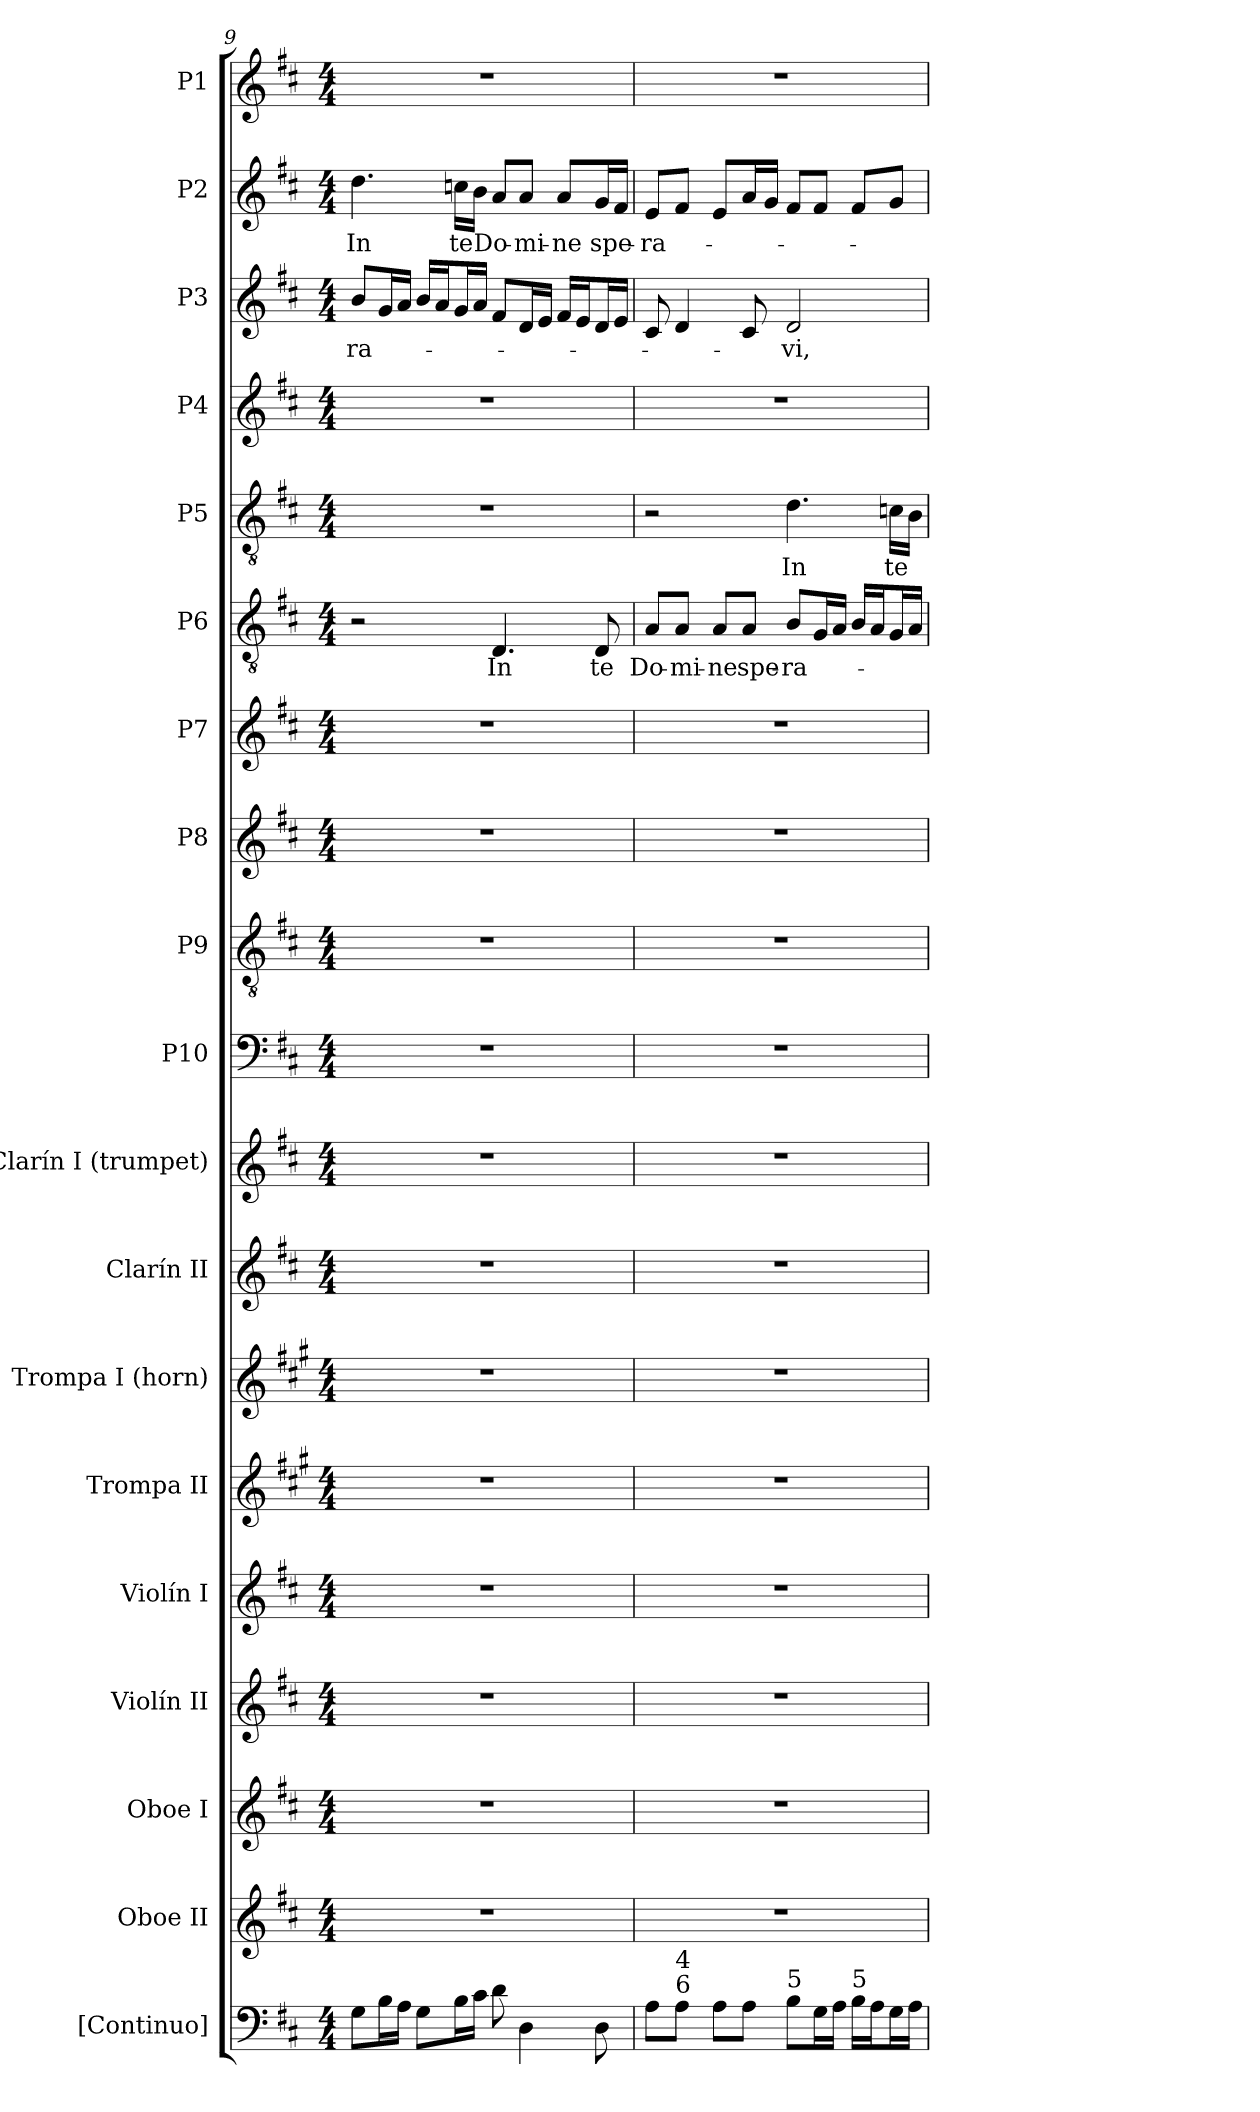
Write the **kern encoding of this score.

**kern	**kern	**kern	**kern	**kern	**kern	**kern	**kern	**kern	**kern	**kern	**kern	**kern	**kern	**text	**kern	**text	**kern	**kern	**text	**kern	**text	**kern
*part19	*part18	*part17	*part16	*part15	*part14	*part13	*part12	*part11	*part10	*part9	*part8	*part7	*part6	*part6	*part5	*part5	*part4	*part3	*part3	*part2	*part2	*part1
*staff19	*staff18	*staff17	*staff16	*staff15	*staff14	*staff13	*staff12	*staff11	*staff10	*staff9	*staff8	*staff7	*staff6	*staff6	*staff5	*staff5	*staff4	*staff3	*staff3	*staff2	*staff2	*staff1
*I"[Continuo]	*I"Oboe II	*I"Oboe I	*I"Violín II	*I"Violín I	*I"Trompa II	*I"Trompa I (horn)	*I"Clarín II	*I"Clarín I (trumpet)	*I"P10	*I"P9	*I"P8	*I"P7	*I"P6	*	*I"P5	*	*I"P4	*I"P3	*	*I"P2	*	*I"P1
*I'Cont.	*I'Ob. I	*I'Ob. I	*I'Vln. II	*I'Vln. I	*	*	*	*	*	*	*	*	*	*	*	*	*	*	*	*	*	*
*clefF4	*clefG2	*clefG2	*clefG2	*clefG2	*clefG2	*clefG2	*clefG2	*clefG2	*clefF4	*clefGv2	*clefG2	*clefG2	*clefGv2	*	*clefGv2	*	*clefG2	*clefG2	*	*clefG2	*	*clefG2
*	*	*	*	*	*ITrd4c7	*ITrd4c7	*	*	*	*ITrd7c12	*	*	*ITrd7c12	*	*ITrd7c12	*	*	*	*	*	*	*
*k[f#c#]	*k[f#c#]	*k[f#c#]	*k[f#c#]	*k[f#c#]	*k[f#c#]	*k[f#c#]	*k[f#c#]	*k[f#c#]	*k[f#c#]	*k[f#c#]	*k[f#c#]	*k[f#c#]	*k[f#c#]	*	*k[f#c#]	*	*k[f#c#]	*k[f#c#]	*	*k[f#c#]	*	*k[f#c#]
*D:	*D:	*D:	*D:	*D:	*D:	*D:	*D:	*D:	*D:	*D:	*D:	*D:	*D:	*	*D:	*	*D:	*D:	*	*D:	*	*D:
*M4/4	*M4/4	*M4/4	*M4/4	*M4/4	*M4/4	*M4/4	*M4/4	*M4/4	*M4/4	*M4/4	*M4/4	*M4/4	*M4/4	*	*M4/4	*	*M4/4	*M4/4	*	*M4/4	*	*M4/4
=9	=9	=9	=9	=9	=9	=9	=9	=9	=9	=9	=9	=9	=9	=9	=9	=9	=9	=9	=9	=9	=9	=9
!	!	!	!	!	!	!	!	!	!	!	!	!	!	!	!	!	!	!	!LO:LY:b:color=#000000	!	!	!
!	!	!	!	!	!	!	!	!	!	!	!	!	!	!	!	!	!	!	!	!	!LO:LY:b:color=#000000	!
8Gi\L	1r	1r	1r	1r	1r	1r	1r	1r	1r	1r	1r	1r	2r	.	1r	.	1r	8bi/L	-ra-	4.ddi\	In	1r
16Bi\L	.	.	.	.	.	.	.	.	.	.	.	.	.	.	.	.	.	16gi/L	.	.	.	.
16Ai\JJ	.	.	.	.	.	.	.	.	.	.	.	.	.	.	.	.	.	16ai/JJ	.	.	.	.
8Gi\L	.	.	.	.	.	.	.	.	.	.	.	.	.	.	.	.	.	16bi/LL	.	.	.	.
.	.	.	.	.	.	.	.	.	.	.	.	.	.	.	.	.	.	16ai/J	.	.	.	.
!	!	!	!	!	!	!	!	!	!	!	!	!	!	!	!	!	!	!	!	!	!LO:LY:b:color=#000000	!
16Bi\L	.	.	.	.	.	.	.	.	.	.	.	.	.	.	.	.	.	16gi/L	.	16ccni\LL	te	.
16c#i\JJ	.	.	.	.	.	.	.	.	.	.	.	.	.	.	.	.	.	16ai/JJ	.	16bi\JJ	.	.
!	!	!	!	!	!	!	!	!	!	!	!	!	!	!LO:LY:b:color=#000000	!	!	!	!	!	!	!	!
!	!	!	!	!	!	!	!	!	!	!	!	!	!	!	!	!	!	!	!	!	!LO:LY:b:color=#000000	!
8di\	.	.	.	.	.	.	.	.	.	.	.	.	4.DDi/	In	.	.	.	8f#i/L	.	8ai/L	Do-	.
!	!	!	!	!	!	!	!	!	!	!	!	!	!	!	!	!	!	!	!	!	!LO:LY:b:color=#000000	!
4Di\	.	.	.	.	.	.	.	.	.	.	.	.	.	.	.	.	.	16di/L	.	8ai/J	-mi-	.
.	.	.	.	.	.	.	.	.	.	.	.	.	.	.	.	.	.	16ei/JJ	.	.	.	.
!	!	!	!	!	!	!	!	!	!	!	!	!	!	!	!	!	!	!	!	!	!LO:LY:b:color=#000000	!
.	.	.	.	.	.	.	.	.	.	.	.	.	.	.	.	.	.	16f#i/LL	.	8ai/L	-ne	.
.	.	.	.	.	.	.	.	.	.	.	.	.	.	.	.	.	.	16ei/J	.	.	.	.
!	!	!	!	!	!	!	!	!	!	!	!	!	!	!LO:LY:b:color=#000000	!	!	!	!	!	!	!	!
!	!	!	!	!	!	!	!	!	!	!	!	!	!	!	!	!	!	!	!	!	!LO:LY:b:color=#000000	!
8Di\	.	.	.	.	.	.	.	.	.	.	.	.	8DDi/	te	.	.	.	16di/L	.	16gi/L	spe-	.
.	.	.	.	.	.	.	.	.	.	.	.	.	.	.	.	.	.	16ei/JJ	.	16f#i/JJ	.	.
=10	=10	=10	=10	=10	=10	=10	=10	=10	=10	=10	=10	=10	=10	=10	=10	=10	=10	=10	=10	=10	=10	=10
!	!	!	!	!	!	!	!	!	!	!	!	!	!	!LO:LY:b:color=#000000	!	!	!	!	!	!	!	!
!	!	!	!	!	!	!	!	!	!	!	!	!	!	!	!	!	!	!	!	!	!LO:LY:b:color=#000000	!
8Ai\L	1r	1r	1r	1r	1r	1r	1r	1r	1r	1r	1r	1r	8AAi/L	Do-	2r	.	1r	8c#i/	.	8ei/L	-ra-	1r
!LO:TX:a:t=6	!	!	!	!	!	!	!	!	!	!	!	!	!	!	!	!	!	!	!	!	!	!
!LO:TX:a:t=4	!	!	!	!	!	!	!	!	!	!	!	!	!	!	!	!	!	!	!	!	!	!
!	!	!	!	!	!	!	!	!	!	!	!	!	!	!LO:LY:b:color=#000000	!	!	!	!	!	!	!	!
8Ai\J	.	.	.	.	.	.	.	.	.	.	.	.	8AAi/J	-mi-	.	.	.	4di/	.	8f#i/J	.	.
!	!	!	!	!	!	!	!	!	!	!	!	!	!	!LO:LY:b:color=#000000	!	!	!	!	!	!	!	!
8Ai\L	.	.	.	.	.	.	.	.	.	.	.	.	8AAi/L	-ne	.	.	.	.	.	8ei/L	.	.
!	!	!	!	!	!	!	!	!	!	!	!	!	!	!LO:LY:b:color=#000000	!	!	!	!	!	!	!	!
8Ai\J	.	.	.	.	.	.	.	.	.	.	.	.	8AAi/J	spe-	.	.	.	8c#i/	.	16ai/L	.	.
.	.	.	.	.	.	.	.	.	.	.	.	.	.	.	.	.	.	.	.	16gi/JJ	.	.
!	!	!	!	!	!	!	!	!	!	!	!	!	!	!LO:LY:b:color=#000000	!	!	!	!	!	!	!	!
!	!	!	!	!	!	!	!	!	!	!	!	!	!	!	!	!LO:LY:b:color=#000000	!	!	!	!	!	!
!LO:TX:a:t=5	!	!	!	!	!	!	!	!	!	!	!	!	!	!	!	!	!	!	!	!	!	!
!	!	!	!	!	!	!	!	!	!	!	!	!	!	!	!	!	!	!	!LO:LY:b:color=#000000	!	!	!
8Bi\L	.	.	.	.	.	.	.	.	.	.	.	.	8BBi/L	-ra-	4.Di\	In	.	2di/	-vi,	8f#i/L	.	.
16Gi\L	.	.	.	.	.	.	.	.	.	.	.	.	16GGi/L	.	.	.	.	.	.	8f#i/J	.	.
16Ai\JJ	.	.	.	.	.	.	.	.	.	.	.	.	16AAi/JJ	.	.	.	.	.	.	.	.	.
!LO:TX:a:t=5	!	!	!	!	!	!	!	!	!	!	!	!	!	!	!	!	!	!	!	!	!	!
16Bi\LL	.	.	.	.	.	.	.	.	.	.	.	.	16BBi/LL	.	.	.	.	.	.	8f#i/L	.	.
16Ai\J	.	.	.	.	.	.	.	.	.	.	.	.	16AAi/J	.	.	.	.	.	.	.	.	.
!	!	!	!	!	!	!	!	!	!	!	!	!	!	!	!	!LO:LY:b:color=#000000	!	!	!	!	!	!
16Gi\L	.	.	.	.	.	.	.	.	.	.	.	.	16GGi/L	.	16Cni\LL	te	.	.	.	8gi/J	.	.
16Ai\JJ	.	.	.	.	.	.	.	.	.	.	.	.	16AAi/JJ	.	16BBi\JJ	.	.	.	.	.	.	.
=	=	=	=	=	=	=	=	=	=	=	=	=	=	=	=	=	=	=	=	=	=	=
*-	*-	*-	*-	*-	*-	*-	*-	*-	*-	*-	*-	*-	*-	*-	*-	*-	*-	*-	*-	*-	*-	*-
